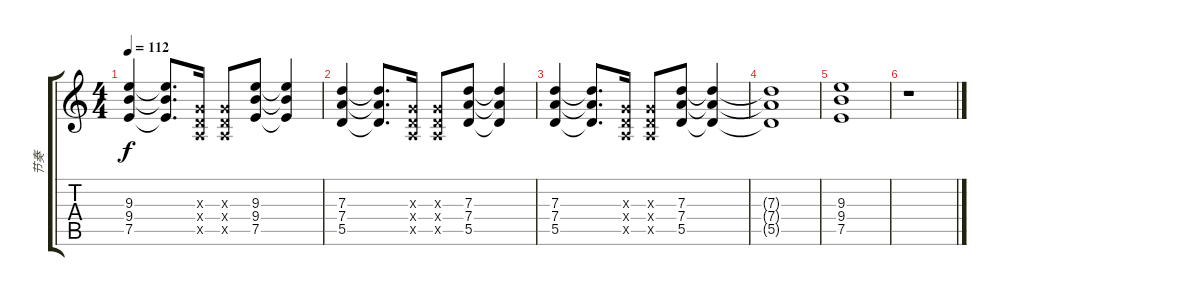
\track ("节奏" "节奏") {instrument distortionguitar}
\staff {score tabs}
\tuning (E4 B3 G3 D3 A2 E2) {hide}
\ts (4 4)
\tempo 112
\clef g2
\ks c
(9.3 9.4 7.5).4{dy f} (9.3{t} 9.4{t} 7.5{t}).8{d} (0.3{x} 0.4{x} 0.5{x}).16 (0.3{x} 0.4{x} 0.5{x}).8 (9.3 9.4 7.5).8 (9.3{t} 9.4{t} 7.5{t}).4 |
(7.3 7.4 5.5).4 (7.3{t} 7.4{t} 5.5{t}).8{d} (0.3{x} 0.4{x} 0.5{x}).16 (0.3{x} 0.4{x} 0.5{x}).8 (7.3 7.4 5.5).8 (7.3{t} 7.4{t} 5.5{t}).4 |
(7.3 7.4 5.5).4 (7.3{t} 7.4{t} 5.5{t}).8{d} (0.3{x} 0.4{x} 0.5{x}).16 (0.3{x} 0.4{x} 0.5{x}).8 (7.3 7.4 5.5).8 (7.3{t} 7.4{t} 5.5{t}).4 |
(7.3{t} 7.4{t} 5.5{t}).1 |
(9.3 9.4 7.5).1 |
r.1
